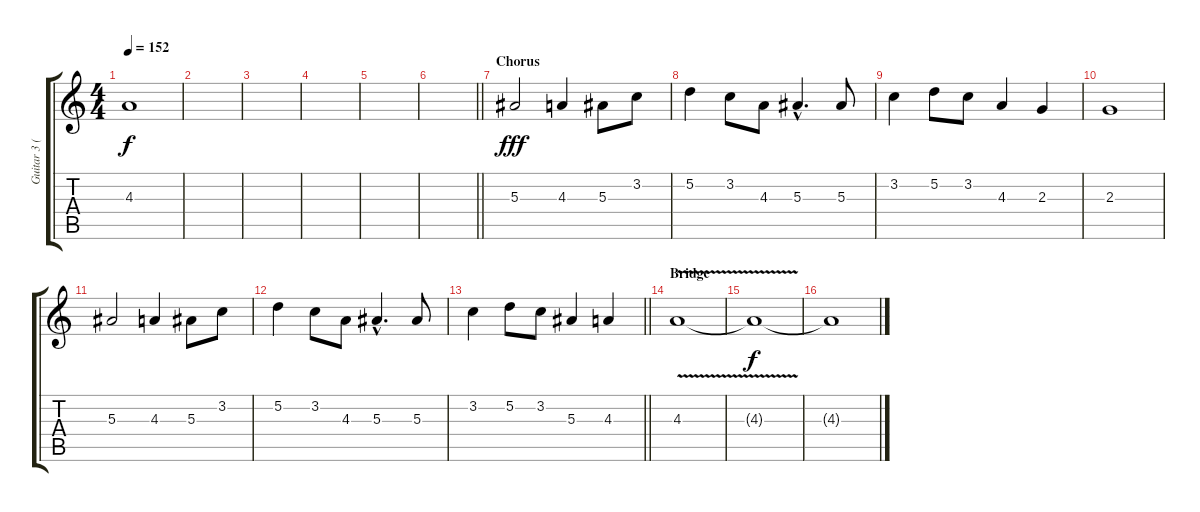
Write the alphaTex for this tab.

\track ("Guitar 3 (Lead)" "Guitar 3 (") {instrument acousticguitarsteel}
\staff {score tabs}
\tuning (D4 A3 F3 C3 G2 C2) {hide}
\ts (4 4)
\tempo 152
\clef g2
\ks c
4.3{t}.1{dy f} |
|
|
|
|
\barLineRight lightlight
|
\section ("" "Chorus")
5.3.2{dy fff} 4.3.4 5.3.8 3.2.8 |
5.2.4 3.2.8 4.3.8 5.3{hac}.4{d} 5.3.8 |
3.2.4 5.2.8 3.2.8 4.3.4 2.3.4 |
2.3.1 |
5.3.2 4.3.4 5.3.8 3.2.8 |
5.2.4 3.2.8 4.3.8 5.3{hac}.4{d} 5.3.8 |
\barLineRight lightlight
3.2.4 5.2.8 3.2.8 5.3.4 4.3.4 |
\section ("" "Bridge")
4.3{v}.1 |
4.3{t}.1{dy f} |
4.3{t}.1
